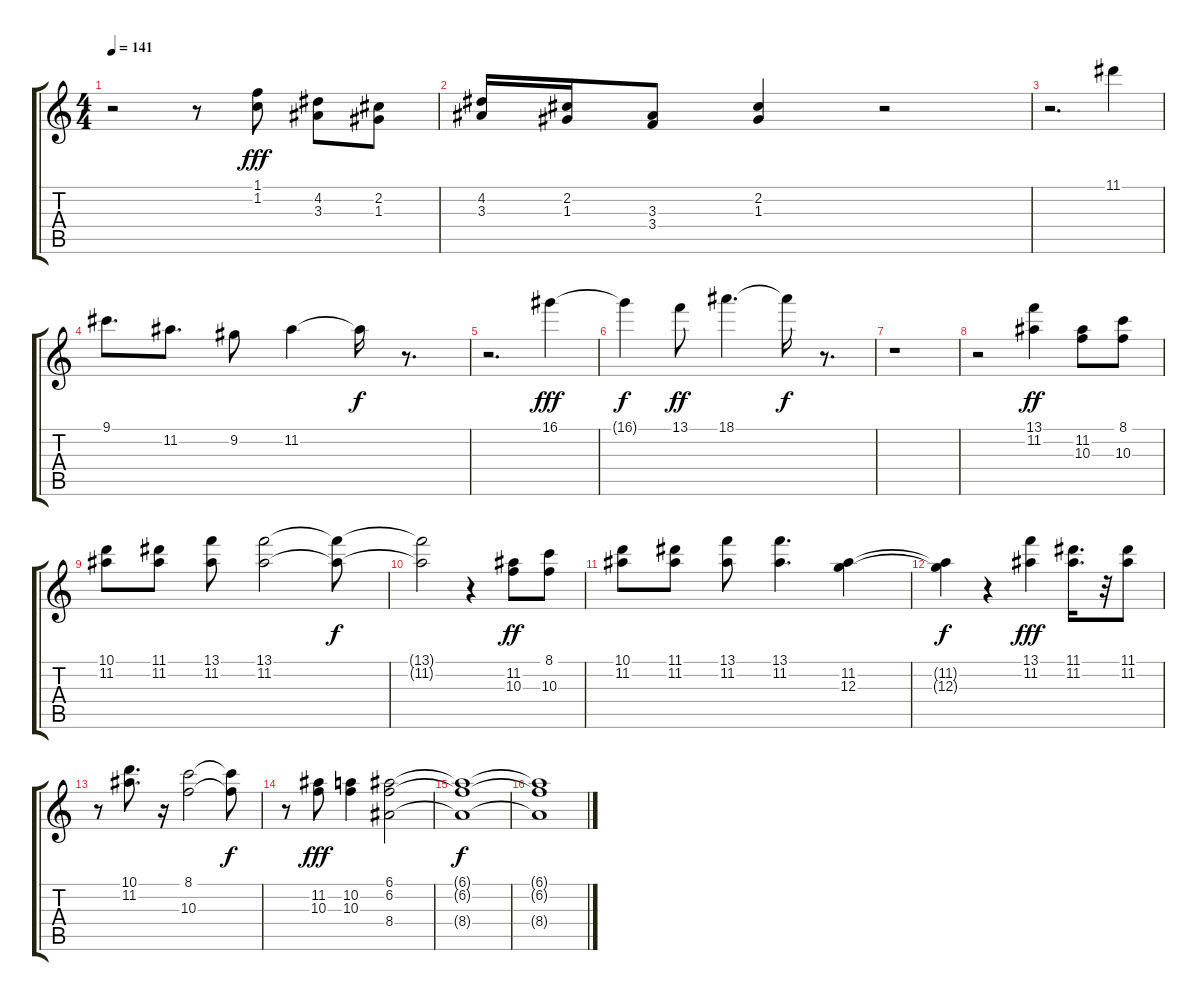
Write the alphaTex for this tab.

\track "" {instrument overdrivenguitar}
\staff {score tabs}
\tuning (E4 B3 G3 D3 A2 E2) {hide}
\ts (4 4)
\tempo 141
\clef g2
\ks c
r.2{dy f} r.8 (1.1 1.2).8{dy fff volume 12} (4.2 3.3).8 (2.2 1.3).8 |
(4.2 3.3).16 (2.2 1.3).16 (3.3 3.4).8 (2.2 1.3).4 r.2 |
r.2{d} 11.1.4{volume 16} |
9.1.8{d} 11.2.8{d} 9.2.8 11.2.4 11.2{t}.16{dy f} r.8{d} |
r.2{d} 16.1.4{dy fff} |
16.1{t}.4{dy f} 13.1.8{dy ff} 18.1.4{d} 18.1{t}.16{dy f} r.8{d} |
r.1 |
r.2 (13.1 11.2).4{dy ff volume 12} (11.2 10.3).8 (8.1 10.3).8 |
(10.1 11.2).8 (11.1 11.2).8 (13.1 11.2).8 (13.1 11.2).2 (13.1{t} 11.2{t}).8{dy f} |
(13.1{t} 11.2{t}).2 r.4 (11.2 10.3).8{dy ff} (8.1 10.3).8 |
(10.1 11.2).8 (11.1 11.2).8 (13.1 11.2).8 (13.1 11.2).4{d} (11.2 12.3).4 |
(11.2{t} 12.3{t}).4{dy f} r.4 (13.1 11.2).4{dy fff} (11.1 11.2).16{d} r.32 (11.1 11.2).8 |
r.8 (10.1 11.2).8{d} r.16 (8.1 10.3).2 (8.1{t} 10.3{t}).8{dy f} |
r.8 (11.2 10.3).8{dy fff} (10.2 10.3).4 (6.1 6.2 8.4).2 |
(6.1{t} 6.2{t} 8.4{t}).1{dy f} |
(6.1{t} 6.2{t} 8.4{t}).1
